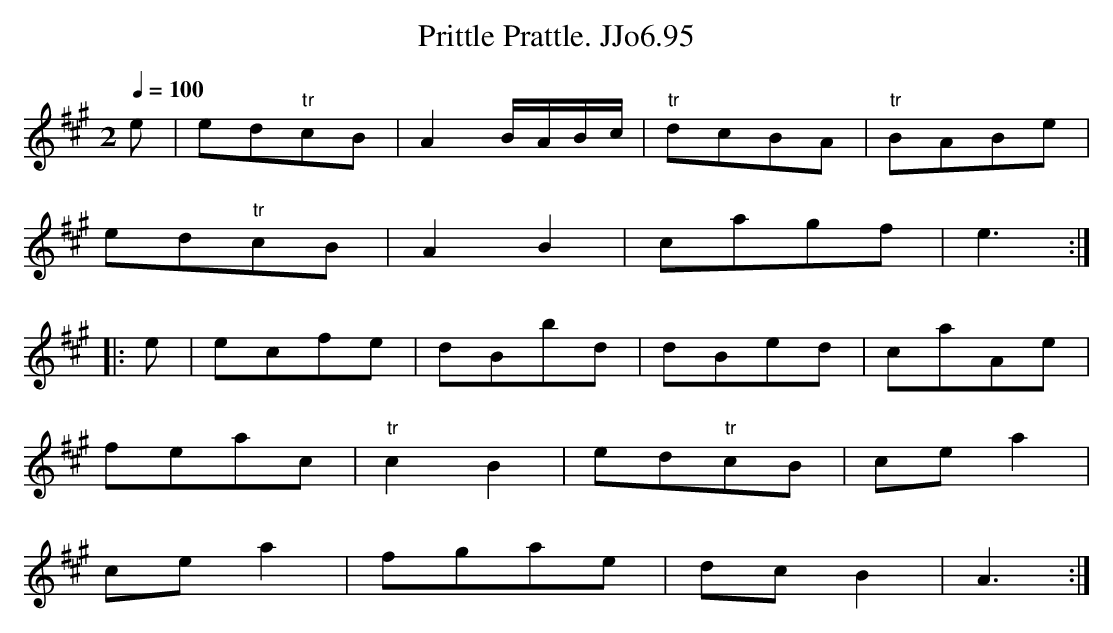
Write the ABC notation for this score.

X:1
T:Prittle Prattle. JJo6.95
M:2
L:1/8
Q:1/4=100
K:A
e|ed"tr"cB|A2 B/A/B/c/|"tr"dcBA|"tr"BABe|
ed"tr"cB|A2B2|cagf|e3:|
|:e|ecfe|dBbd|dBed|caAe|
feac|"tr"c2B2|ed"tr"cB|cea2|
cea2|fgae|dcB2|A3:|
